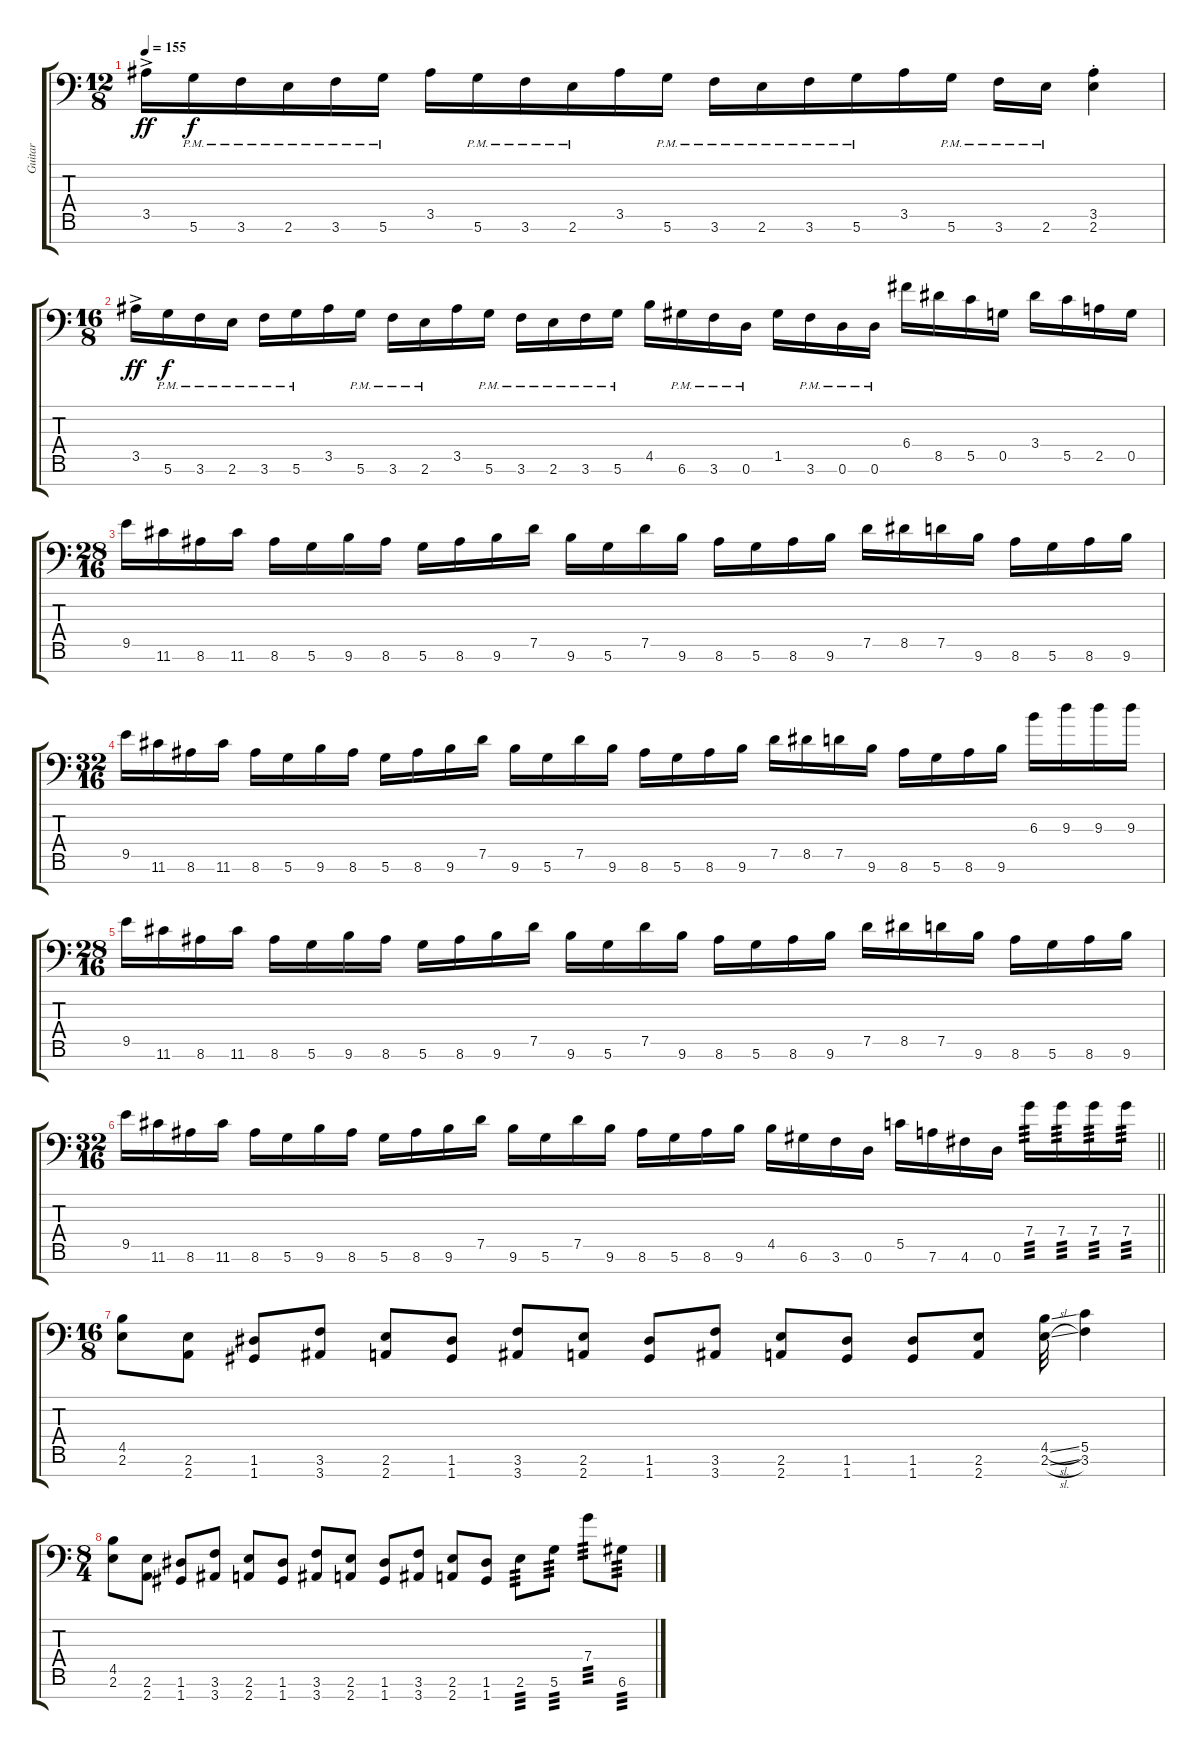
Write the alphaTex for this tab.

\track ("Guitar" "Guitar") {instrument distortionguitar}
\staff {score tabs}
\tuning (D4 A3 F3 C3 G2 D2 G1) {hide}
\ts (12 8)
\tempo 155
\clef f4
\ks c
3.5{ac}.16{dy ff} 5.6{pm}.16{dy f} 3.6{pm}.16 2.6{pm}.16 3.6{pm}.16 5.6{pm}.16 3.5.16 5.6{pm}.16 3.6{pm}.16 2.6{pm}.16 3.5.16 5.6{pm}.16 3.6{pm}.16 2.6{pm}.16 3.6{pm}.16 5.6{pm}.16 3.5.16 5.6{pm}.16 3.6{pm}.16 2.6{pm}.16 (3.5{st} 2.6{st}).4 |
\ts (16 8)
3.5{ac}.16{dy ff} 5.6{pm}.16{dy f} 3.6{pm}.16 2.6{pm}.16 3.6{pm}.16 5.6{pm}.16 3.5.16 5.6{pm}.16 3.6{pm}.16 2.6{pm}.16 3.5.16 5.6{pm}.16 3.6{pm}.16 2.6{pm}.16 3.6{pm}.16 5.6{pm}.16 4.5.16 6.6{pm}.16 3.6{pm}.16 0.6{pm}.16 1.5.16 3.6{pm}.16 0.6{pm}.16 0.6{pm}.16 6.4.16 8.5.16 5.5.16 0.5.16 3.4.16 5.5.16 2.5.16 0.5.16 |
\ts (28 16)
9.5.16 11.6.16 8.6.16 11.6.16 8.6.16 5.6.16 9.6.16 8.6.16 5.6.16 8.6.16 9.6.16 7.5.16 9.6.16 5.6.16 7.5.16 9.6.16 8.6.16 5.6.16 8.6.16 9.6.16 7.5.16 8.5.16 7.5.16 9.6.16 8.6.16 5.6.16 8.6.16 9.6.16 |
\ts (32 16)
9.5.16 11.6.16 8.6.16 11.6.16 8.6.16 5.6.16 9.6.16 8.6.16 5.6.16 8.6.16 9.6.16 7.5.16 9.6.16 5.6.16 7.5.16 9.6.16 8.6.16 5.6.16 8.6.16 9.6.16 7.5.16 8.5.16 7.5.16 9.6.16 8.6.16 5.6.16 8.6.16 9.6.16 6.3.16 9.3.16 9.3.16 9.3.16 |
\ts (28 16)
9.5.16 11.6.16 8.6.16 11.6.16 8.6.16 5.6.16 9.6.16 8.6.16 5.6.16 8.6.16 9.6.16 7.5.16 9.6.16 5.6.16 7.5.16 9.6.16 8.6.16 5.6.16 8.6.16 9.6.16 7.5.16 8.5.16 7.5.16 9.6.16 8.6.16 5.6.16 8.6.16 9.6.16 |
\ts (32 16)
\barLineRight lightlight
9.5.16 11.6.16 8.6.16 11.6.16 8.6.16 5.6.16 9.6.16 8.6.16 5.6.16 8.6.16 9.6.16 7.5.16 9.6.16 5.6.16 7.5.16 9.6.16 8.6.16 5.6.16 8.6.16 9.6.16 4.5.16 6.6.16 3.6.16 0.6.16 5.5.16 7.6.16 4.6.16 0.6.16 7.4.16{tp 3} 7.4.16{tp 3} 7.4.16{tp 3} 7.4.16{tp 3} |
\ts (16 8)
(4.5 2.6).8 (2.6 2.7).8 (1.6 1.7).8 (3.6 3.7).8 (2.6 2.7).8 (1.6 1.7).8 (3.6 3.7).8 (2.6 2.7).8 (1.6 1.7).8 (3.6 3.7).8 (2.6 2.7).8 (1.6 1.7).8 (1.6 1.7).8 (2.6 2.7).8 (4.5{sl} 2.6{sl}).32 (5.5 3.6).4 |
\ts (8 4)
(4.5 2.6).8 (2.6 2.7).8 (1.6 1.7).8 (3.6 3.7).8 (2.6 2.7).8 (1.6 1.7).8 (3.6 3.7).8 (2.6 2.7).8 (1.6 1.7).8 (3.6 3.7).8 (2.6 2.7).8 (1.6 1.7).8 2.6.8{tp 3} 5.6.8{tp 3} 7.4.8{tp 3} 6.6.8{tp 3}
